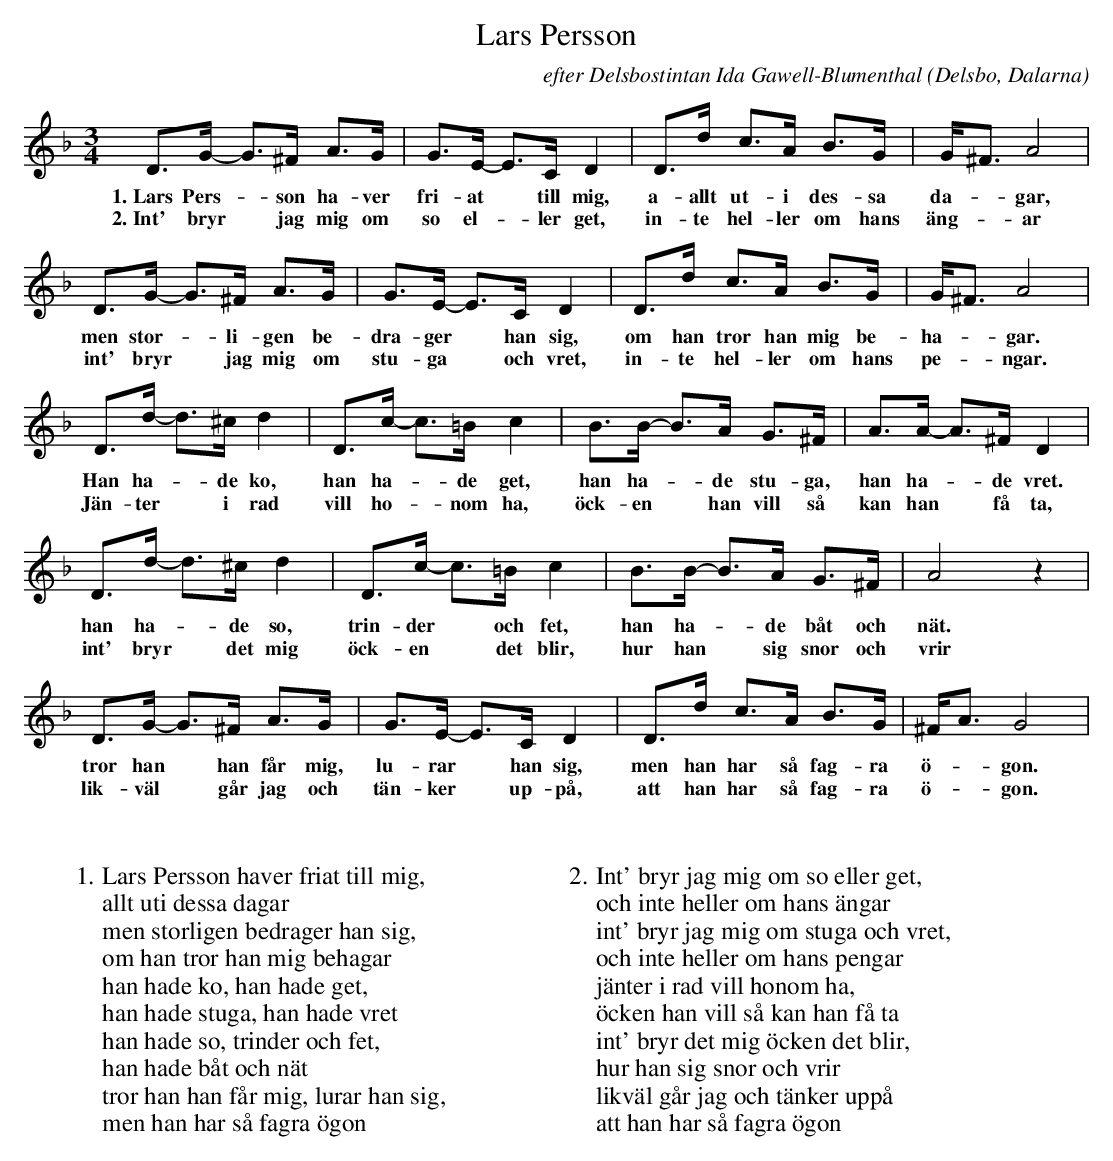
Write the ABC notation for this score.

X:1
T:Lars Persson
C:efter Delsbostintan Ida Gawell-Blumenthal
O:Delsbo, Dalarna
M:3/4
K:Gdor
D>G- G>^F A>G | G>E- E>C D2 | D>d c>A B>G | G<^F A4 |
w:1.~Lars Pers-*son ha-ver fri-at *till mig, a-allt ut-i des-sa da-*gar,
w:2.~Int' bryr *jag mig om so el-*ler get, in-te hel-ler om hans äng-*ar
D>G- G>^F A>G | G>E- E>C D2 | D>d c>A B>G | G<^F A4 |
w:men stor-*li-gen be-dra-ger *han sig, om han tror han mig be-ha-*gar.
w:int' bryr *jag mig om stu-ga *och vret, in-te hel-ler om hans pe-*ngar.
D>d- d>^cd2 | D>c- c>=B c2 | B>B- B>A G>^F | A>A- A>^FD2 |
w:Han ha-*de ko, han ha-*de get, han ha-*de stu-ga, han ha-*de vret.
w:Jän-ter *i rad vill ho-*nom ha, öck-en *han vill så kan han *få ta,
D>d- d>^cd2 | D>c- c>=B c2 | B>B- B>A G>^F | A4 z2 |
w:han ha-*de so, trin-der *och fet, han ha-*de båt och nät.
w:int' bryr *det mig öck-en *det blir, hur han *sig snor och vrir
D>G- G>^F A>G | G>E- E>C D2 | D>d c>A B>G | ^F<A G4 |
w:tror han *han får mig, lu-rar *han sig, men han har så fag-ra ö-*gon.
w:lik-väl *går jag och tän-ker *up-på, att han har så fag-ra ö-*gon.
W:
W:
W:1. Lars Persson haver friat till mig,
W:allt uti dessa dagar
W:men storligen bedrager han sig,
W:om han tror han mig behagar
W:han hade ko, han hade get,
W:han hade stuga, han hade vret
W:han hade so, trinder och fet,
W:han hade båt och nät
W:tror han han får mig, lurar han sig,
W:men han har så fagra ögon
W:
W:
W:
W:2. Int' bryr jag mig om so eller get,
W:och inte heller om hans ängar
W:int' bryr jag mig om stuga och vret,
W:och inte heller om hans pengar
W:jänter i rad vill honom ha,
W:öcken han vill så kan han få ta
W:int' bryr det mig öcken det blir,
W:hur han sig snor och vrir
W:likväl går jag och tänker uppå
W:att han har så fagra ögon
